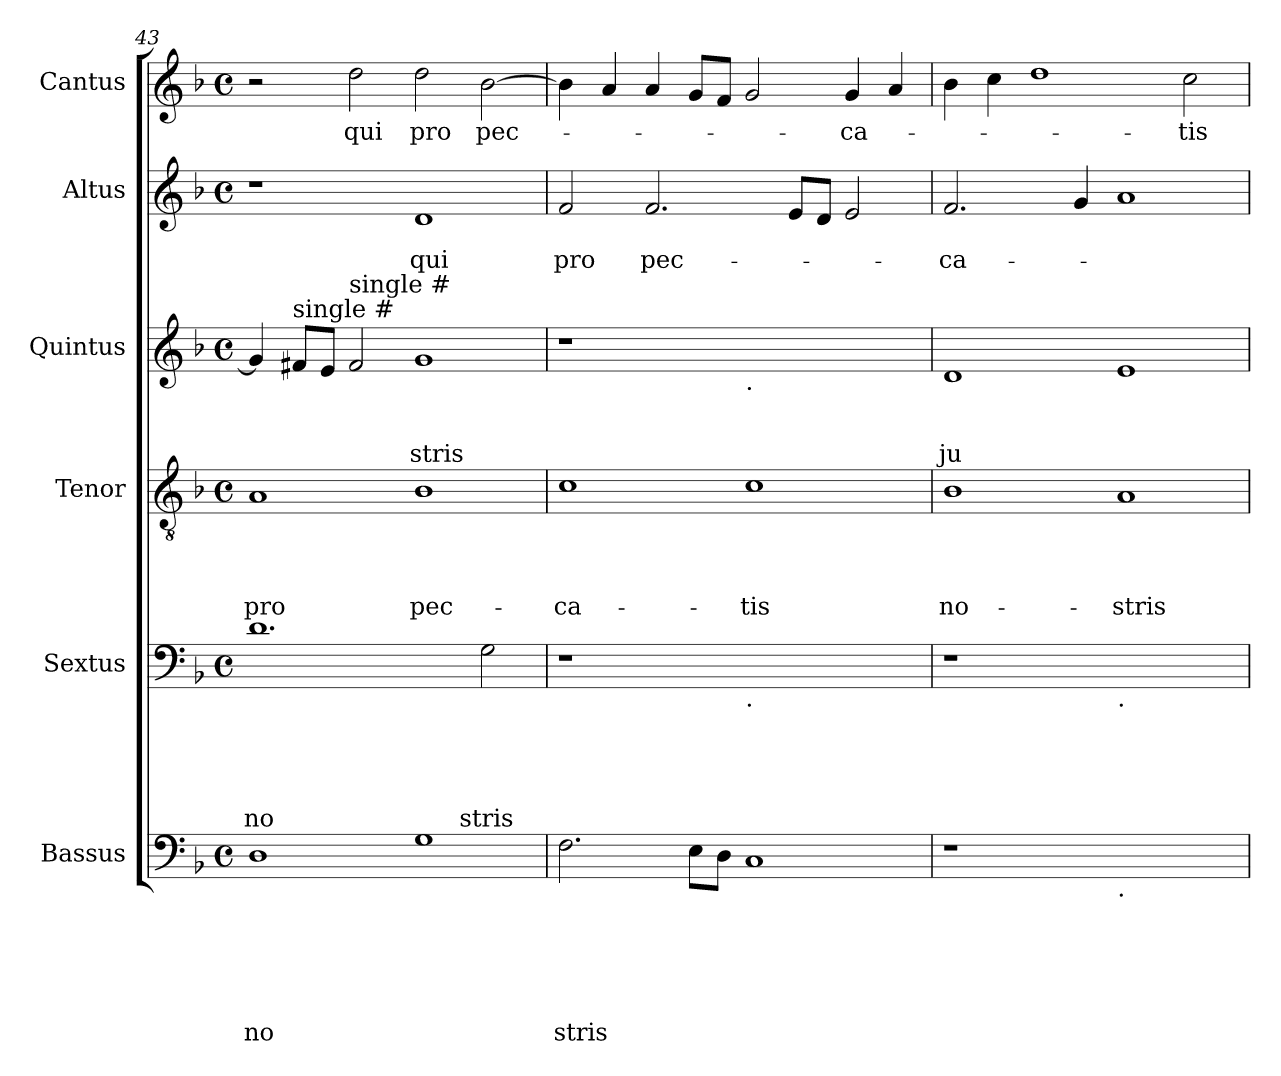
**kern	**text	**text	**text	**text	**text	**text	**kern	**text	**text	**text	**text	**text	**kern	**text	**text	**text	**text	**kern	**text	**text	**text	**kern	**text	**text	**kern	**text
*part6	*part6	*part6	*part6	*part6	*part6	*part6	*part5	*part5	*part5	*part5	*part5	*part5	*part4	*part4	*part4	*part4	*part4	*part3	*part3	*part3	*part3	*part2	*part2	*part2	*part1	*part1
*staff6	*staff6	*staff6	*staff6	*staff6	*staff6	*staff6	*staff5	*staff5	*staff5	*staff5	*staff5	*staff5	*staff4	*staff4	*staff4	*staff4	*staff4	*staff3	*staff3	*staff3	*staff3	*staff2	*staff2	*staff2	*staff1	*staff1
*I"Bassus	*	*	*	*	*	*	*I"Sextus	*	*	*	*	*	*I"Tenor	*	*	*	*	*I"Quintus	*	*	*	*I"Altus	*	*	*I"Cantus	*
*clefF4	*	*	*	*	*	*	*clefF4	*	*	*	*	*	*clefGv2	*	*	*	*	*clefG2	*	*	*	*clefG2	*	*	*clefG2	*
*k[b-]	*	*	*	*	*	*	*k[b-]	*	*	*	*	*	*k[b-]	*	*	*	*	*k[b-]	*	*	*	*k[b-]	*	*	*k[b-]	*
*F:	*	*	*	*	*	*	*F:	*	*	*	*	*	*F:	*	*	*	*	*F:	*	*	*	*F:	*	*	*F:	*
*M4/4	*	*	*	*	*	*	*M4/4	*	*	*	*	*	*M4/4	*	*	*	*	*M4/4	*	*	*	*M4/4	*	*	*M4/4	*
*met(c)	*	*	*	*	*	*	*met(c)	*	*	*	*	*	*met(c)	*	*	*	*	*met(c)	*	*	*	*met(c)	*	*	*met(c)	*
=43	=43	=43	=43	=43	=43	=43	=43	=43	=43	=43	=43	=43	=43	=43	=43	=43	=43	=43	=43	=43	=43	=43	=43	=43	=43	=43
!	!	!	!	!	!	!LO:LY:b	!	!	!	!	!	!LO:LY:b	!	!	!	!	!LO:LY:b	!	!	!	!	!	!	!	!	!
1D	.	.	.	.	.	no	1.d	.	.	.	.	no	1A	.	.	.	pro	4g/]	.	.	.	1r	.	.	2r	.
!	!	!	!	!	!	!	!	!	!	!	!	!	!	!	!	!	!	!LO:TX:a:t=single #	!	!	!	!	!	!	!	!
.	.	.	.	.	.	.	.	.	.	.	.	.	.	.	.	.	.	8f#/L	.	.	.	.	.	.	.	.
.	.	.	.	.	.	.	.	.	.	.	.	.	.	.	.	.	.	8e/J	.	.	.	.	.	.	.	.
!	!	!	!	!	!	!	!	!	!	!	!	!	!	!	!	!	!	!LO:TX:a:t=single #	!	!	!	!	!	!	!	!
!	!	!	!	!	!	!	!	!	!	!	!	!	!	!	!	!	!	!	!	!	!	!	!	!	!	!LO:LY:b
.	.	.	.	.	.	.	.	.	.	.	.	.	.	.	.	.	.	2f#/	.	.	.	.	.	.	2dd\	qui
!	!	!	!	!	!	!	!	!	!	!	!	!	!	!	!	!	!LO:LY:b	!	!	!	!LO:LY:b	!	!	!LO:LY:b	!	!LO:LY:b
1G	.	.	.	.	.	.	.	.	.	.	.	.	1B-	.	.	.	pec-	1g	.	.	stris	1d	.	qui	2dd\	pro
!	!	!	!	!	!	!	!	!	!	!	!	!LO:LY:b	!	!	!	!	!	!	!	!	!	!	!	!	!	!LO:LY:b
.	.	.	.	.	.	.	2G\	.	.	.	.	stris	.	.	.	.	.	.	.	.	.	.	.	.	[>2b-\	pec-
=44!	=44!	=44!	=44!	=44!	=44!	=44!	=44!	=44!	=44!	=44!	=44!	=44!	=44!	=44!	=44!	=44!	=44!	=44!	=44!	=44!	=44!	=44!	=44!	=44!	=44!	=44!
!	!	!	!	!	!	!LO:LY:b	!	!	!	!	!	!	!	!	!	!	!LO:LY:b	!	!	!	!	!	!	!LO:LY:b	!	!
2.F\	.	.	.	.	.	stris	1r	.	.	.	.	.	1c	.	.	.	-ca-	1r	.	.	.	2f/	.	pro	4b-\]	.
.	.	.	.	.	.	.	.	.	.	.	.	.	.	.	.	.	.	.	.	.	.	.	.	.	4a/	.
!	!	!	!	!	!	!	!	!	!	!	!	!	!	!	!	!	!	!	!	!	!	!	!	!LO:LY:b	!	!
.	.	.	.	.	.	.	.	.	.	.	.	.	.	.	.	.	.	.	.	.	.	2.f/	.	pec-	4a/	.
8E\L	.	.	.	.	.	.	.	.	.	.	.	.	.	.	.	.	.	.	.	.	.	.	.	.	8g/L	.
8D\J	.	.	.	.	.	.	.	.	.	.	.	.	.	.	.	.	.	.	.	.	.	.	.	.	8f/J	.
!	!	!	!	!	!	!	!	!	!	!	!	!	!	!	!	!	!	!LO:TX:b:t=.	!	!	!	!	!	!	!	!
!	!	!	!	!	!	!	!LO:TX:b:t=.	!	!	!	!	!	!	!	!	!	!	!	!	!	!	!	!	!	!	!
!	!	!	!	!	!	!	!	!	!	!	!	!	!	!	!	!	!LO:LY:b	!	!	!	!	!	!	!	!	!
1C	.	.	.	.	.	.	1ryy	.	.	.	.	.	1c	.	.	.	-tis	1ryy	.	.	.	.	.	.	2g/	.
.	.	.	.	.	.	.	.	.	.	.	.	.	.	.	.	.	.	.	.	.	.	8e/L	.	.	.	.
.	.	.	.	.	.	.	.	.	.	.	.	.	.	.	.	.	.	.	.	.	.	8d/J	.	.	.	.
!	!	!	!	!	!	!	!	!	!	!	!	!	!	!	!	!	!	!	!	!	!	!	!	!	!	!LO:LY:b
.	.	.	.	.	.	.	.	.	.	.	.	.	.	.	.	.	.	.	.	.	.	2e/	.	.	4g/	-ca-
.	.	.	.	.	.	.	.	.	.	.	.	.	.	.	.	.	.	.	.	.	.	.	.	.	4a/	.
=45!	=45!	=45!	=45!	=45!	=45!	=45!	=45!	=45!	=45!	=45!	=45!	=45!	=45!	=45!	=45!	=45!	=45!	=45!	=45!	=45!	=45!	=45!	=45!	=45!	=45!	=45!
!	!	!	!	!	!	!	!	!	!	!	!	!	!	!	!	!	!LO:LY:b	!	!	!	!LO:LY:b	!	!	!LO:LY:b	!	!
1r	.	.	.	.	.	.	1r	.	.	.	.	.	1B-	.	.	.	no-	1d	.	.	ju	2.f/	.	-ca-	4b-\	.
.	.	.	.	.	.	.	.	.	.	.	.	.	.	.	.	.	.	.	.	.	.	.	.	.	4cc\	.
.	.	.	.	.	.	.	.	.	.	.	.	.	.	.	.	.	.	.	.	.	.	.	.	.	1dd	.
.	.	.	.	.	.	.	.	.	.	.	.	.	.	.	.	.	.	.	.	.	.	4g/	.	.	.	.
!	!	!	!	!	!	!	!LO:TX:b:t=.	!	!	!	!	!	!	!	!	!	!	!	!	!	!	!	!	!	!	!
!LO:TX:b:t=.	!	!	!	!	!	!	!	!	!	!	!	!	!	!	!	!	!	!	!	!	!	!	!	!	!	!
!	!	!	!	!	!	!	!	!	!	!	!	!	!	!	!	!	!LO:LY:b	!	!	!	!	!	!	!	!	!
1ryy	.	.	.	.	.	.	1ryy	.	.	.	.	.	1A	.	.	.	-stris	1e	.	.	.	1a	.	.	.	.
!	!	!	!	!	!	!	!	!	!	!	!	!	!	!	!	!	!	!	!	!	!	!	!	!	!	!LO:LY:b
.	.	.	.	.	.	.	.	.	.	.	.	.	.	.	.	.	.	.	.	.	.	.	.	.	2cc\	-tis
=!	=!	=!	=!	=!	=!	=!	=!	=!	=!	=!	=!	=!	=!	=!	=!	=!	=!	=!	=!	=!	=!	=!	=!	=!	=!	=!
*-	*-	*-	*-	*-	*-	*-	*-	*-	*-	*-	*-	*-	*-	*-	*-	*-	*-	*-	*-	*-	*-	*-	*-	*-	*-	*-
